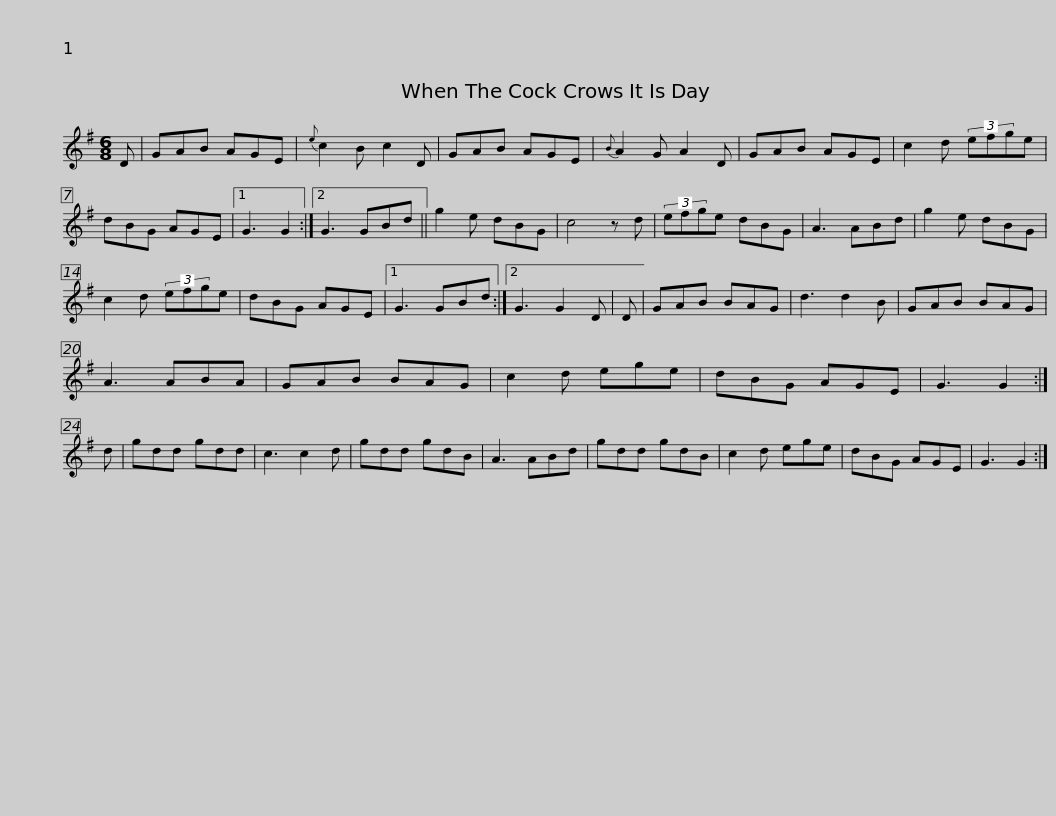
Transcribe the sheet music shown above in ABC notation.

X:1
L:1/8
M:6/8
I:linebreak $
K:G
V:1 treble
V:1
 D | GAB AGE |{e} c2 B c2 D | GAB AGE |{B} A2 G A2 D | %5
 GAB AGE | c2 d (3efge | dBG AGE |1$ G3 G2 :|2 G3 GBd || %10
 g2 e dBG | c4 z d | (3efge dBG | A3 ABd | g2 e dBG | %15
 c2 d (3efge | dBG AGE |1$ G3 GBd :|2 G3 G2 D | D | %20
 GAB BAG | d3 d2 B | GAB BAG | A3 ABA | GAB BAG | %25
 c2 d ege |$ dBG AGE | G3 G2 :| d | gdd gdd | %30
 c3 c2 d | gdd gdB | A3 ABd | gdd gdB | c2 d ege |$ %35
 dBG AGE | G3 G2 :| %37
